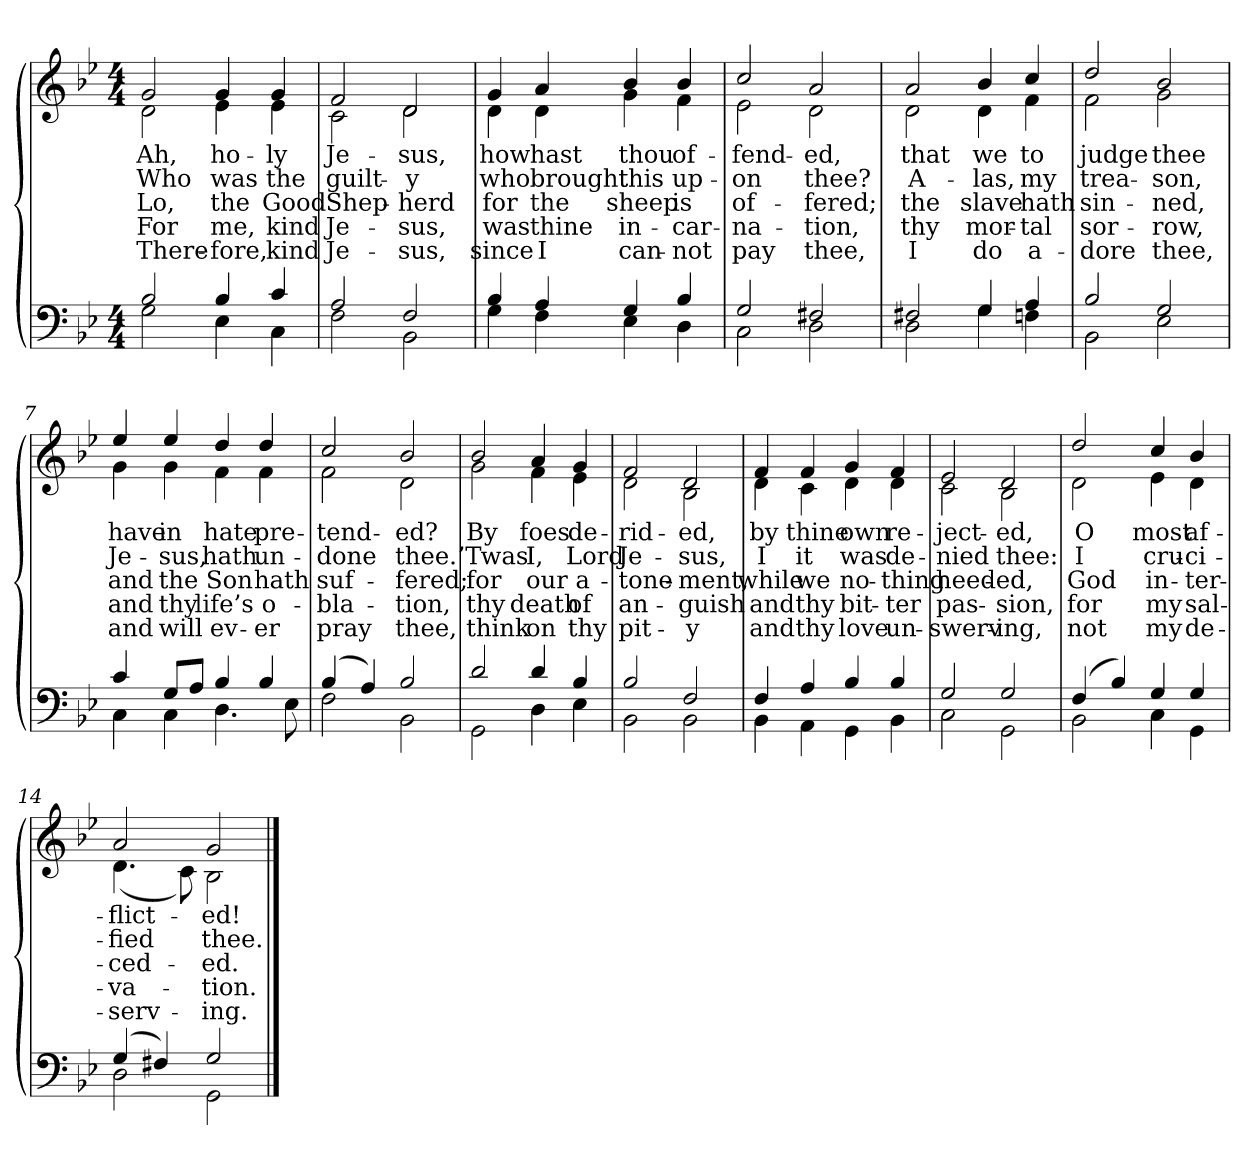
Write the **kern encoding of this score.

**kern	**kern	**text	**text	**text	**text	**text
*part2	*part1	*part1	*part1	*part1	*part1	*part1
*staff2	*staff1	*staff1	*staff1	*staff1	*staff1	*staff1
*clefF4	*clefG2	*	*	*	*	*
*k[b-e-]	*k[b-e-]	*	*	*	*	*
*M4/4	*M4/4	*	*	*	*	*
=1	=1	=1	=1	=1	=1	=1
*^	*	*	*	*	*	*
!	!	!LO:TX:b:i:t=Verse	!	!	!	!	!
!	!	!	!LO:LY:b	!LO:LY:b	!LO:LY:b	!LO:LY:b	!LO:LY:b
*	*	*^	*	*	*	*	*
2B-/	2G\	2g/	2d\	Ah,	Who	Lo,	For	There-
!	!	!	!	!LO:LY:b	!LO:LY:b	!LO:LY:b	!LO:LY:b	!LO:LY:b
4B-/	4E-\	4g/	4e-\	ho-	was	the	me,	-fore,
!	!	!	!	!LO:LY:b	!LO:LY:b	!LO:LY:b	!LO:LY:b	!LO:LY:b
4c/	4C\	4g/	4e-\	-ly	the	Good	kind	kind
=2	=2	=2	=2	=2	=2	=2	=2	=2
!	!	!	!	!LO:LY:b	!LO:LY:b	!LO:LY:b	!LO:LY:b	!LO:LY:b
2A/	2F\	2f/	2c\	Je-	guilt-	Shep-	Je-	Je-
!	!	!	!	!LO:LY:b	!LO:LY:b	!LO:LY:b	!LO:LY:b	!LO:LY:b
2F/	2BB-\	2d/	2d\	-sus,	-y	-herd	-sus,	-sus,
=3	=3	=3	=3	=3	=3	=3	=3	=3
!	!	!	!	!LO:LY:b	!LO:LY:b	!LO:LY:b	!LO:LY:b	!LO:LY:b
4B-/	4G\	4g/	4d\	how	who	for	was	since
!	!	!	!	!LO:LY:b	!LO:LY:b	!LO:LY:b	!LO:LY:b	!LO:LY:b
4A/	4F\	4a/	4d\	hast	brought	the	thine	I
!	!	!	!	!LO:LY:b	!LO:LY:b	!LO:LY:b	!LO:LY:b	!LO:LY:b
4G/	4E-\	4b-/	4g\	thou	this	sheep	in-	can-
!	!	!	!	!LO:LY:b	!LO:LY:b	!LO:LY:b	!LO:LY:b	!LO:LY:b
4B-/	4D\	4b-/	4f\	of-	up-	is	-car-	-not
=4	=4	=4	=4	=4	=4	=4	=4	=4
!	!	!	!	!LO:LY:b	!LO:LY:b	!LO:LY:b	!LO:LY:b	!LO:LY:b
2G/	2C\	2cc/	2e-\	-fend-	-on	of-	-na-	pay
!	!	!	!	!LO:LY:b	!LO:LY:b	!LO:LY:b	!LO:LY:b	!LO:LY:b
2F#X/	2D\	2a/	2d\	-ed,	thee?	-fered;	-tion,	thee,
!!LO:LB:g=z	!!
=5	=5	=5	=5	=5	=5	=5	=5	=5
!	!	!	!	!LO:LY:b	!LO:LY:b	!LO:LY:b	!LO:LY:b	!LO:LY:b
2F#X/	2D\	2a/	2d\	that	A-	the	thy	I
!	!	!	!	!LO:LY:b	!LO:LY:b	!LO:LY:b	!LO:LY:b	!LO:LY:b
4G/	4G\	4b-/	4d\	we	-las,	slave	mor-	do
!	!	!	!	!LO:LY:b	!LO:LY:b	!LO:LY:b	!LO:LY:b	!LO:LY:b
4A/	4Fni\	4cc/	4f\	to	my	hath	-tal	a-
=6	=6	=6	=6	=6	=6	=6	=6	=6
!	!	!	!	!LO:LY:b	!LO:LY:b	!LO:LY:b	!LO:LY:b	!LO:LY:b
2B-/	2BB-\	2dd/	2f\	judge	trea-	sin-	sor-	-dore
!	!	!	!	!LO:LY:b	!LO:LY:b	!LO:LY:b	!LO:LY:b	!LO:LY:b
2G/	2E-\	2b-/	2g\	thee	-son,	-ned,	-row,	thee,
=7	=7	=7	=7	=7	=7	=7	=7	=7
!	!	!	!	!LO:LY:b	!LO:LY:b	!LO:LY:b	!LO:LY:b	!LO:LY:b
4c/	4C\	4ee-/	4g\	have	Je-	and	and	and
!	!	!	!	!LO:LY:b	!LO:LY:b	!LO:LY:b	!LO:LY:b	!LO:LY:b
8G/L	4C\	4ee-/	4g\	in	-sus,	the	thy	will
8A/J	.	.	.	.	.	.	.	.
!	!	!	!	!LO:LY:b	!LO:LY:b	!LO:LY:b	!LO:LY:b	!LO:LY:b
4B-/	4.D\	4dd/	4f\	hate	hath	Son	life’s	ev-
!	!	!	!	!LO:LY:b	!LO:LY:b	!LO:LY:b	!LO:LY:b	!LO:LY:b
4B-/	.	4dd/	4f\	pre-	un-	hath	o-	-er
.	8E-\	.	.	.	.	.	.	.
=8	=8	=8	=8	=8	=8	=8	=8	=8
!	!	!	!	!LO:LY:b	!LO:LY:b	!LO:LY:b	!LO:LY:b	!LO:LY:b
(>4B-/	2F\	2cc/	2f\	-tend-	-done	suf-	-bla-	pray
4A/)	.	.	.	.	.	.	.	.
!	!	!	!	!LO:LY:b	!LO:LY:b	!LO:LY:b	!LO:LY:b	!LO:LY:b
2B-/	2BB-\	2b-/	2d\	-ed?	thee.	-fered;	-tion,	thee,
!!LO:LB:g=z	!!
=9	=9	=9	=9	=9	=9	=9	=9	=9
!	!	!	!	!LO:LY:b	!LO:LY:b	!LO:LY:b	!LO:LY:b	!LO:LY:b
2d/	2GG\	2b-/	2g\	By	’Twas	for	thy	think
!	!	!	!	!LO:LY:b	!LO:LY:b	!LO:LY:b	!LO:LY:b	!LO:LY:b
4d/	4D\	4a/	4f\	foes	I,	our	death	on
!	!	!	!	!LO:LY:b	!LO:LY:b	!LO:LY:b	!LO:LY:b	!LO:LY:b
4B-/	4E-\	4g/	4e-\	de-	Lord	a-	of	thy
=10	=10	=10	=10	=10	=10	=10	=10	=10
!	!	!	!	!LO:LY:b	!LO:LY:b	!LO:LY:b	!LO:LY:b	!LO:LY:b
2B-/	2BB-\	2f/	2d\	-rid-	Je-	-tone-	an-	pit-
!	!	!	!	!LO:LY:b	!LO:LY:b	!LO:LY:b	!LO:LY:b	!LO:LY:b
2F/	2BB-\	2d/	2B-\	-ed,	-sus,	-ment,	-guish	-y
=11	=11	=11	=11	=11	=11	=11	=11	=11
!	!	!	!	!LO:LY:b	!LO:LY:b	!LO:LY:b	!LO:LY:b	!LO:LY:b
4F/	4BB-\	4f/	4d\	by	I	while	and	and
!	!	!	!	!LO:LY:b	!LO:LY:b	!LO:LY:b	!LO:LY:b	!LO:LY:b
4A/	4AA\	4f/	4c\	thine	it	we	thy	thy
!	!	!	!	!LO:LY:b	!LO:LY:b	!LO:LY:b	!LO:LY:b	!LO:LY:b
4B-/	4GG\	4g/	4d\	own	was	no-	bit-	love
!	!	!	!	!LO:LY:b	!LO:LY:b	!LO:LY:b	!LO:LY:b	!LO:LY:b
4B-/	4BB-\	4f/	4d\	re-	de-	-thing	-ter	un-
=12	=12	=12	=12	=12	=12	=12	=12	=12
!	!	!	!	!LO:LY:b	!LO:LY:b	!LO:LY:b	!LO:LY:b	!LO:LY:b
2G/	2C\	2e-/	2c\	-ject-	-nied	heed-	pas-	-swerv-
!	!	!	!	!LO:LY:b	!LO:LY:b	!LO:LY:b	!LO:LY:b	!LO:LY:b
2G/	2GG\	2d/	2B-\	-ed,	thee:	-ed,	-sion,	-ing,
!!LO:LB:g=z	!!
=13	=13	=13	=13	=13	=13	=13	=13	=13
!	!	!	!	!LO:LY:b	!LO:LY:b	!LO:LY:b	!LO:LY:b	!LO:LY:b
(>4F/	2BB-\	2dd/	2d\	O	I	God	for	not
4B-/)	.	.	.	.	.	.	.	.
!	!	!	!	!LO:LY:b	!LO:LY:b	!LO:LY:b	!LO:LY:b	!LO:LY:b
4G/	4C\	4cc/	4e-\	most	cru-	in-	my	my
!	!	!	!	!LO:LY:b	!LO:LY:b	!LO:LY:b	!LO:LY:b	!LO:LY:b
4G/	4GG\	4b-/	4d\	af-	-ci-	-ter-	sal-	de-
=14	=14	=14	=14	=14	=14	=14	=14	=14
!	!	!	!	!LO:LY:b	!LO:LY:b	!LO:LY:b	!LO:LY:b	!LO:LY:b
(>4G/	2D\	2a/	(<4.d\	-flict-	-fied	-ced-	-va-	-serv-
4F#X/)	.	.	.	.	.	.	.	.
.	.	.	8c\)	.	.	.	.	.
!	!	!	!	!LO:LY:b	!LO:LY:b	!LO:LY:b	!LO:LY:b	!LO:LY:b
2G/	2GG\	2g/	2B-\	-ed!	thee.	-ed.	-tion.	-ing.
*v	*v	*	*	*	*	*	*	*
*	*v	*v	*	*	*	*	*
==	==	==	==	==	==	==
*-	*-	*-	*-	*-	*-	*-
